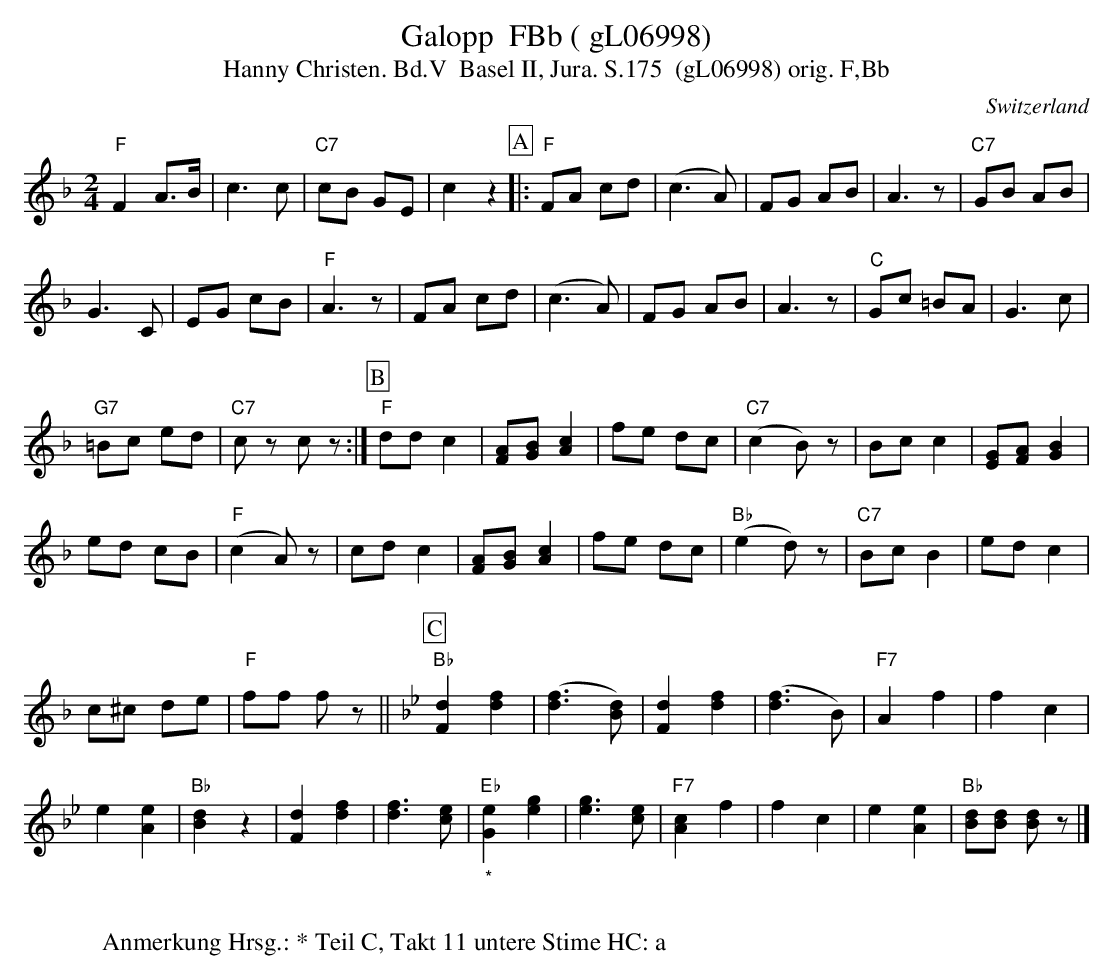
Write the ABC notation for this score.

X:1
T:Galopp  FBb ( gL06998)
T:Hanny Christen. Bd.V  Basel II, Jura. S.175  (gL06998) orig. F,Bb
M:2/4
L:1/8
O:Switzerland
K:F major
 "F"F2A>B | c3c | "C7"cB GE | c2z2 [P:A] |: "F"FA cd | (c3A) | FG AB | A3z | "C7"GB AB |
G3C | EG cB | "F"A3z | FA cd | (c3A) | FG AB | A3z | "C"Gc =BA | G3c |
"G7"=Bc ed | "C7"cz cz :| [P:B] "F"ddc2 | [FA][GB][Ac]2 | fe dc | ("C7"c2B)z | Bcc2 | [EG][FA][GB]2 |
ed cB | ("F"c2A)z | cdc2 | [FA][GB][Ac]2 | fe dc | ("Bb"e2d)z | "C7"BcB2 | edc2 |
c^c de | "F"ff fz || [K:Bb] [P:C] "Bb"[Fd]2[df]2 | ([df]3[Bd]) | [Fd]2[df]2 | ([df]3B) | "F7"A2f2 | f2c2 |
e2[Ae]2 | "Bb"[Bd]2z2 | [Fd]2 [df]2 | [df]3[ce] | "_*""Eb"[Ge]2[eg]2 | [eg]3[ce] | "F7"[Ac]2f2 | f2c2 | e2[Ae]2 | "Bb"[Bd][Bd] [Bd]z |]
W:
W:Anmerkung Hrsg.: * Teil C, Takt 11 untere Stime HC: a
